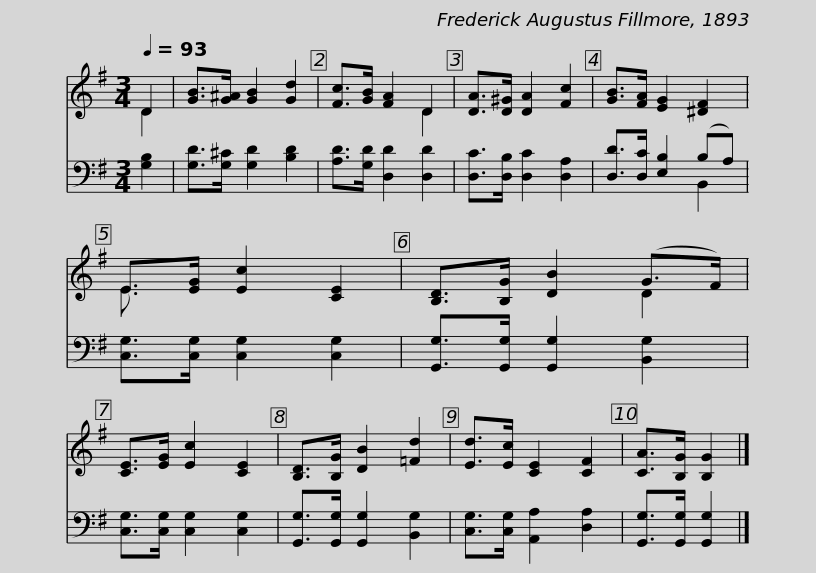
X:1
%%score ( 1 2 ) ( 3 4 )
L:1/8
Q:1/4=93
M:3/4
I:linebreak $
K:G
V:1 treble
V:2 treble
V:3 bass
V:4 bass
V:1
 D2 | [GB]>[G^A] [GB]2 [Gd]2 | [Fc]>[GB] [FA]2 D2 | [DA]>[D^G] [DA]2 [Fc]2 | [GB]>[FA] [EG]2 [^DF]2 | %5
 E>[EG] [Ec]2 [CE]2 | [B,D]>[B,G] [DB]2 (G>F) | [CE]>[EG] [Ec]2 [CE]2 |$ [B,D]>[B,G] [DB]2 [=Fd]2 | [Ed]>[Ec] [CE]2 [CF]2 | %10
 [CA]>[B,G] [B,G]2 |] %11
V:2
 D2 | x6 | x4 D2 | x6 | x6 | %5
 E3/2 x9/2 | x4 D2 | x6 |$ x6 | x6 | %10
 x4 |] %11
V:3
 [G,B,]2 | [G,D]>[G,^C] [G,D]2 [B,D]2 | [A,D]>[G,D] [D,D]2 [D,D]2 | [D,C]>[D,B,] [D,C]2 [D,A,]2 | [D,D]>[D,C] [E,B,]2 (B,A,) | %5
 [C,G,]>[C,G,] [C,G,]2 [C,G,]2 | [G,,G,]>[G,,G,] [G,,G,]2 [B,,G,]2 | [C,G,]>[C,G,] [C,G,]2 [C,G,]2 |$ [G,,G,]>[G,,G,] [G,,G,]2 [B,,G,]2 | [C,G,]>[C,G,] [A,,A,]2 [D,A,]2 | %10
 [G,,G,]>[G,,G,] [G,,G,]2 |] %11
V:4
 x2 | x6 | x6 | x6 | x4 B,,2 | %5
 x6 | x6 | x6 |$ x6 | x6 | %10
 x4 |] %11
